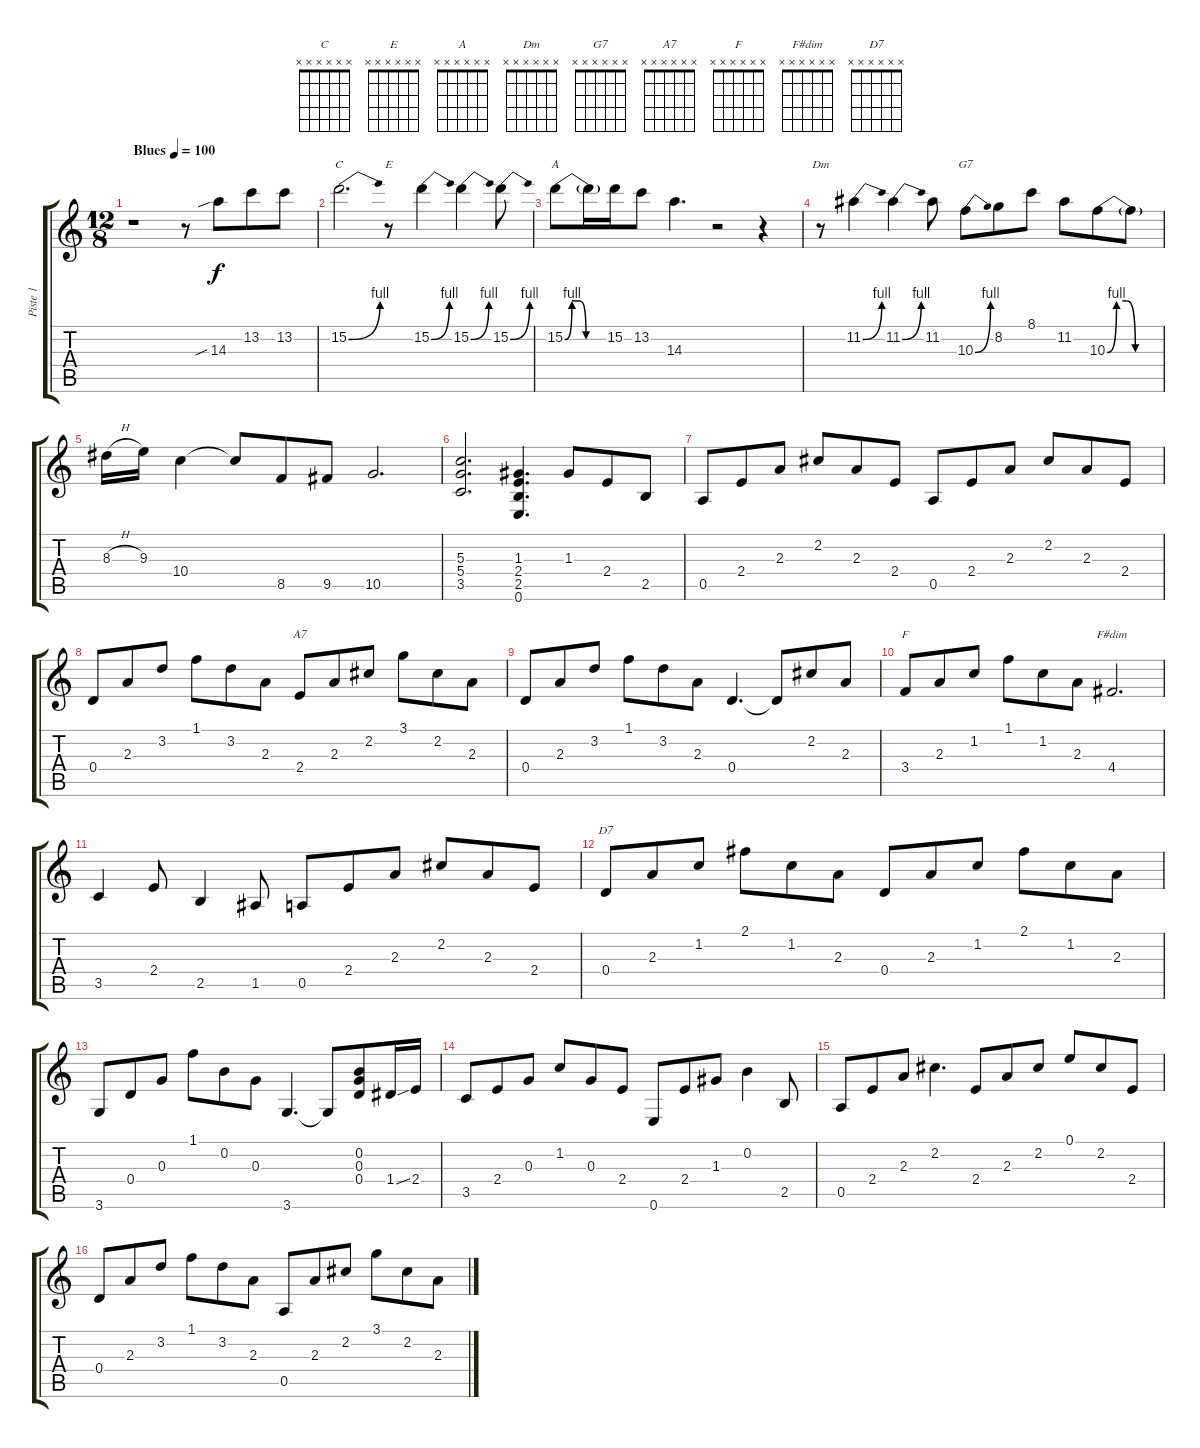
\track ("Piste 1" "Piste 1") {instrument electricguitarclean}
\staff {score tabs}
\tuning (E4 B3 G3 D3 A2 E2) {hide}
\chord ("C" x x x x x x)
\chord ("E" x x x x x x)
\chord ("A" x x x x x x)
\chord ("Dm" x x x x x x)
\chord ("G7" x x x x x x)
\chord ("A7" x x x x x x)
\chord ("F" x x x x x x)
\chord ("F#dim" x x x x x x)
\chord ("D7" x x x x x x)
\ts (12 8)
\tempo (100 "Blues")
\clef g2
\ks c
r.1{dy f instrument electricguitarclean} r.8 14.3{sib}.8 13.2.8 13.2.8 |
15.2{be (bend 0 0 60 4)}.2{d ch "C"} r.8{ch "E"} 15.2{be (bend 0 0 60 4)}.4 15.2{be (bend 0 0 60 4)}.4 15.2{be (bend 0 0 60 4)}.8 |
15.2{be (custom 0 0 10 4 20 4 30 0 60 0)}.8{ch "A"} 15.2{t}.16 15.2.16 13.2.8 14.3.4{d} r.2 r.4 |
r.8{ch "Dm"} 11.2{be (bend 0 0 60 4)}.4 11.2{be (bend 0 0 60 4)}.4 11.2.8 10.3{be (bend 0 0 60 4)}.8{ch "G7"} 8.2.8 8.1.8 11.2.8 10.3{be (custom 0 0 10 4 20 4 30 0 60 0)}.8 10.3{t}.8 |
8.3{h}.16 9.3.16 10.4.4 10.4{t}.8 8.5.8 9.5.8 10.5.2{d} |
(5.3 5.4 3.5).2{d} (1.3 2.4 2.5 0.6).4{d} 1.3.8 2.4.8 2.5.8 |
0.5.8 2.4.8 2.3.8 2.2.8 2.3.8 2.4.8 0.5.8 2.4.8 2.3.8 2.2.8 2.3.8 2.4.8 |
0.4.8 2.3.8 3.2.8 1.1.8 3.2.8 2.3.8 2.4.8{ch "A7"} 2.3.8 2.2.8 3.1.8 2.2.8 2.3.8 |
0.4.8 2.3.8 3.2.8 1.1.8 3.2.8 2.3.8 0.4.4{d} 0.4{t}.8 2.2.8 2.3.8 |
3.4.8{ch "F"} 2.3.8 1.2.8 1.1.8 1.2.8 2.3.8 4.4.2{d ch "F#dim"} |
3.5.4 2.4.8 2.5.4 1.5.8 0.5.8 2.4.8 2.3.8 2.2.8 2.3.8 2.4.8 |
0.4.8{ch "D7"} 2.3.8 1.2.8 2.1.8 1.2.8 2.3.8 0.4.8 2.3.8 1.2.8 2.1.8 1.2.8 2.3.8 |
3.6.8 0.4.8 0.3.8 1.1.8 0.2.8 0.3.8 3.6.4{d} 3.6{t}.8 (0.2 0.3 0.4).8 1.4{ss}.16 2.4.16 |
3.5.8 2.4.8 0.3.8 1.2.8 0.3.8 2.4.8 0.6.8 2.4.8 1.3.8 0.2.4 2.5.8 |
0.5.8 2.4.8 2.3.8 2.2.4{d} 2.4.8 2.3.8 2.2.8 0.1.8 2.2.8 2.4.8 |
0.4.8 2.3.8 3.2.8 1.1.8 3.2.8 2.3.8 0.5.8 2.3.8 2.2.8 3.1.8 2.2.8 2.3.8
